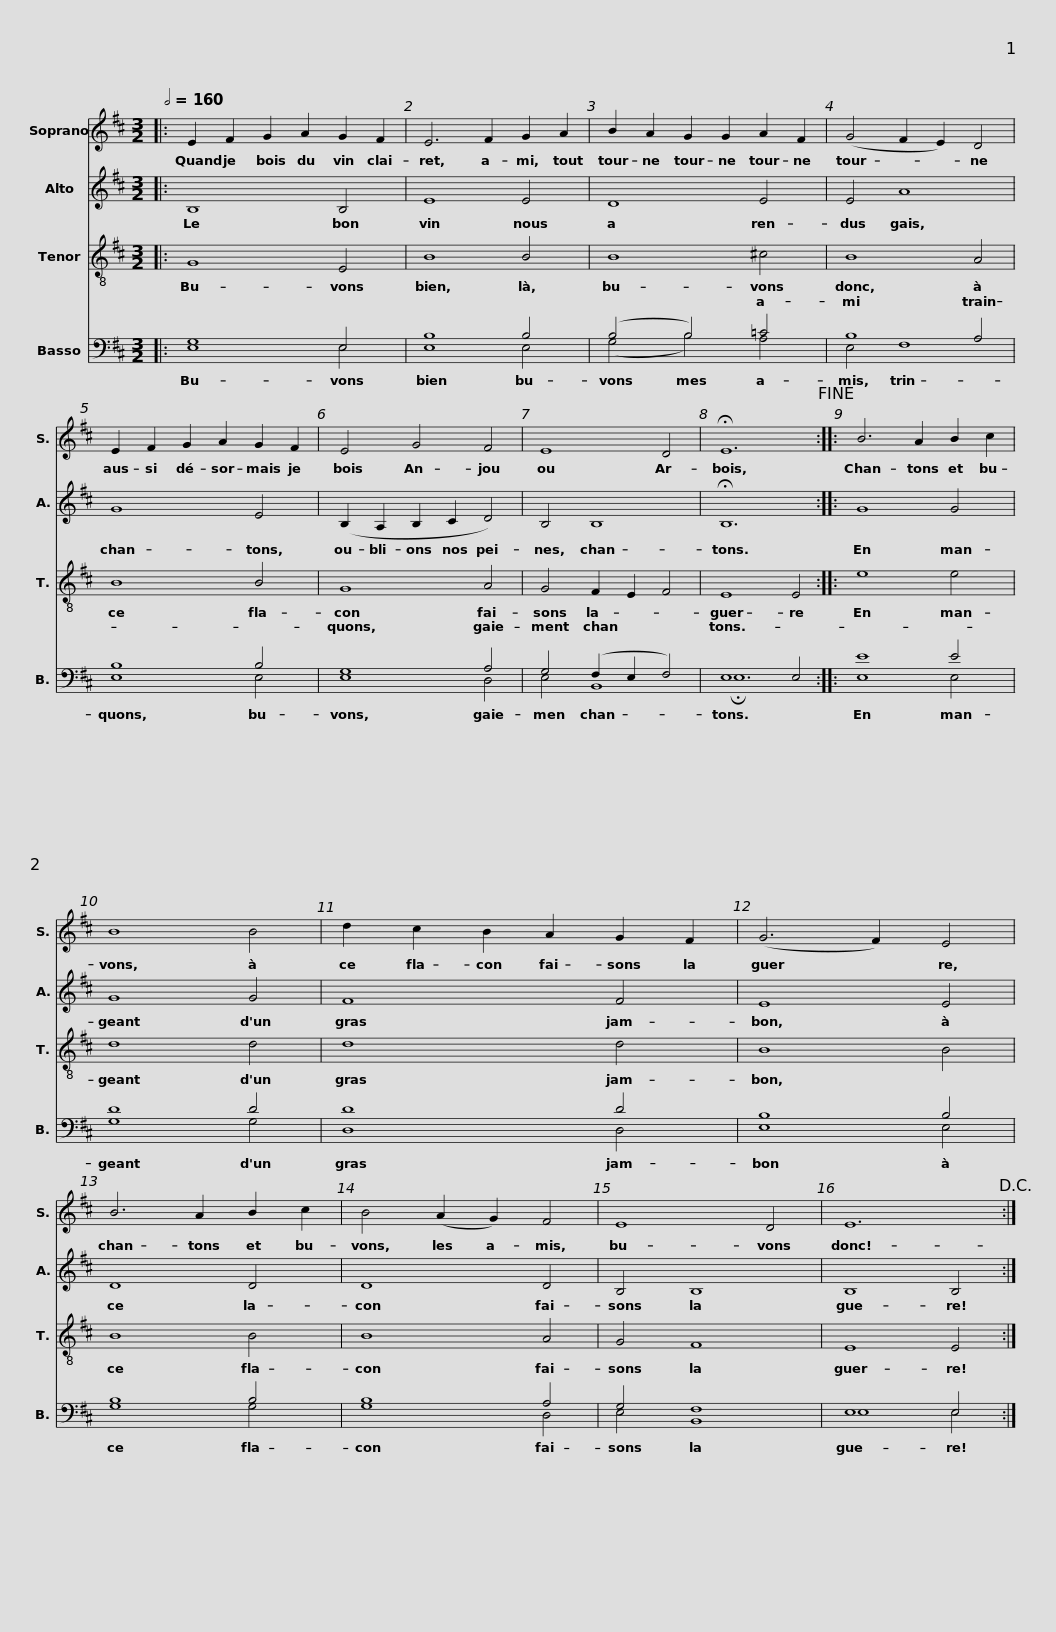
X:1
%%score 1 2 3 ( 4 5 )
L:1/8
Q:1/2=160
M:3/2
I:linebreak $
K:D
V:1 treble
V:2 treble
V:3 treble-8
V:4 bass
V:5 bass
V:1
|: E2 F2 G2 A2 G2 F2 | E6 F2 G2 A2 | B2 A2 G2 G2 A2 F2 |$ (G4 F2 E2) D4 | E2 F2 G2 A2 G2 F2 | %5
 E4 G4 F4 | E8 D4 | !fermata!E12!fine! ::$ B6 A2 B2 c2 | B8 B4 | %10
 d2 c2 B2 A2 G2 F2 | (G6 F2) E4 |$ B6 A2 B2 c2 | B4 (A2 G2) F4 | E8 D4 | %15
 E12!D.C.! :| %16
V:2
|: B,8 B,4 | E8 E4 | D8 E4 |$ E4 A8 | G8 E4 | %5
 (B,2 A,2 B,2 C2 D4) | B,4 B,8 | !fermata!B,12 ::$ G8 G4 | G8 G4 | %10
 F8 F4 | E8 E4 |$ D8 D4 | D8 D4 | B,4 B,8 | %15
 B,8 B,4 :| %16
V:3
|: G8 E4 | B8 B4 | B8 ^c4 |$ B8 A4 | B8 B4 | %5
 G8 A4 | G4 F2 E2 F4 | E8 E4 ::$ e8 e4 | d8 d4 | %10
 d8 d4 | B8 B4 |$ B8 B4 | B8 A4 | G4 F8 | %15
 E8 E4 :| %16
V:4
|: G,8 E,4 | B,8 B,4 | (B,4 B,4) =C4 |$ B,8 A,4 | B,8 B,4 | %5
 G,8 A,4 | G,4 (F,2 E,2 F,4) | E,8 E,4 ::$ E8 E4 | D8 D4 | %10
 D8 D4 | B,8 B,4 |$ B,8 B,4 | B,8 A,4 | G,4 F,8 | %15
 E,8 E,4 :| %16
V:5
|: E,8 E,4 | E,8 E,4 | (G,4 B,4) A,4 |$ E,4 F,8 | E,8 E,4 | %5
 E,8 D,4 | E,4 B,,8 | !fermata!E,12 ::$ E,8 E,4 | G,8 G,4 | %10
 D,8 D,4 | E,8 E,4 |$ G,8 G,4 | G,8 D,4 | E,4 B,,8 | %15
 E,8 E,4 :| %16
